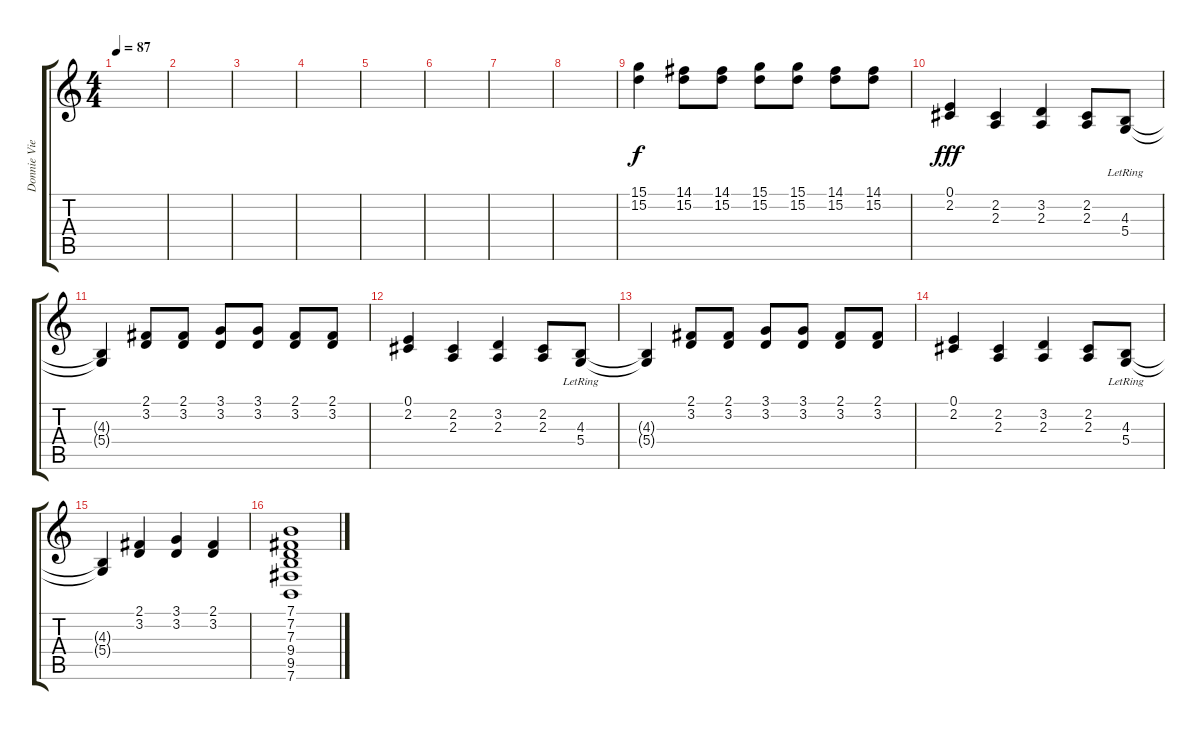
\track ("Donnie Vie" "Donnie Vie") {instrument synthstrings1}
\staff {score tabs}
\tuning (E4 B3 G3 D3 A2 E2) {hide}
\ts (4 4)
\tempo 87
\clef g2
\ks c
|
|
|
|
|
|
|
|
(15.1 15.2).4{volume 14} (14.1 15.2).8 (14.1 15.2).8 (15.1 15.2).8 (15.1 15.2).8 (14.1 15.2).8 (14.1 15.2).8 |
(0.1 2.2).4{dy fff volume 12} (2.2 2.3).4 (3.2 2.3).4 (2.2 2.3).8 (4.3{lr} 5.4{lr}).8 |
(4.3{t} 5.4{t}).4 (2.1 3.2).8 (2.1 3.2).8 (3.1 3.2).8 (3.1 3.2).8 (2.1 3.2).8 (2.1 3.2).8 |
(0.1 2.2).4 (2.2 2.3).4 (3.2 2.3).4 (2.2 2.3).8 (4.3{lr} 5.4{lr}).8 |
(4.3{t} 5.4{t}).4 (2.1 3.2).8 (2.1 3.2).8 (3.1 3.2).8 (3.1 3.2).8 (2.1 3.2).8 (2.1 3.2).8 |
(0.1 2.2).4 (2.2 2.3).4 (3.2 2.3).4 (2.2 2.3).8 (4.3{lr} 5.4{lr}).8 |
(4.3{t} 5.4{t}).4 (2.1 3.2).4 (3.1 3.2).4 (2.1 3.2).4 |
(7.1 7.2 7.3 9.4 9.5 7.6).1
